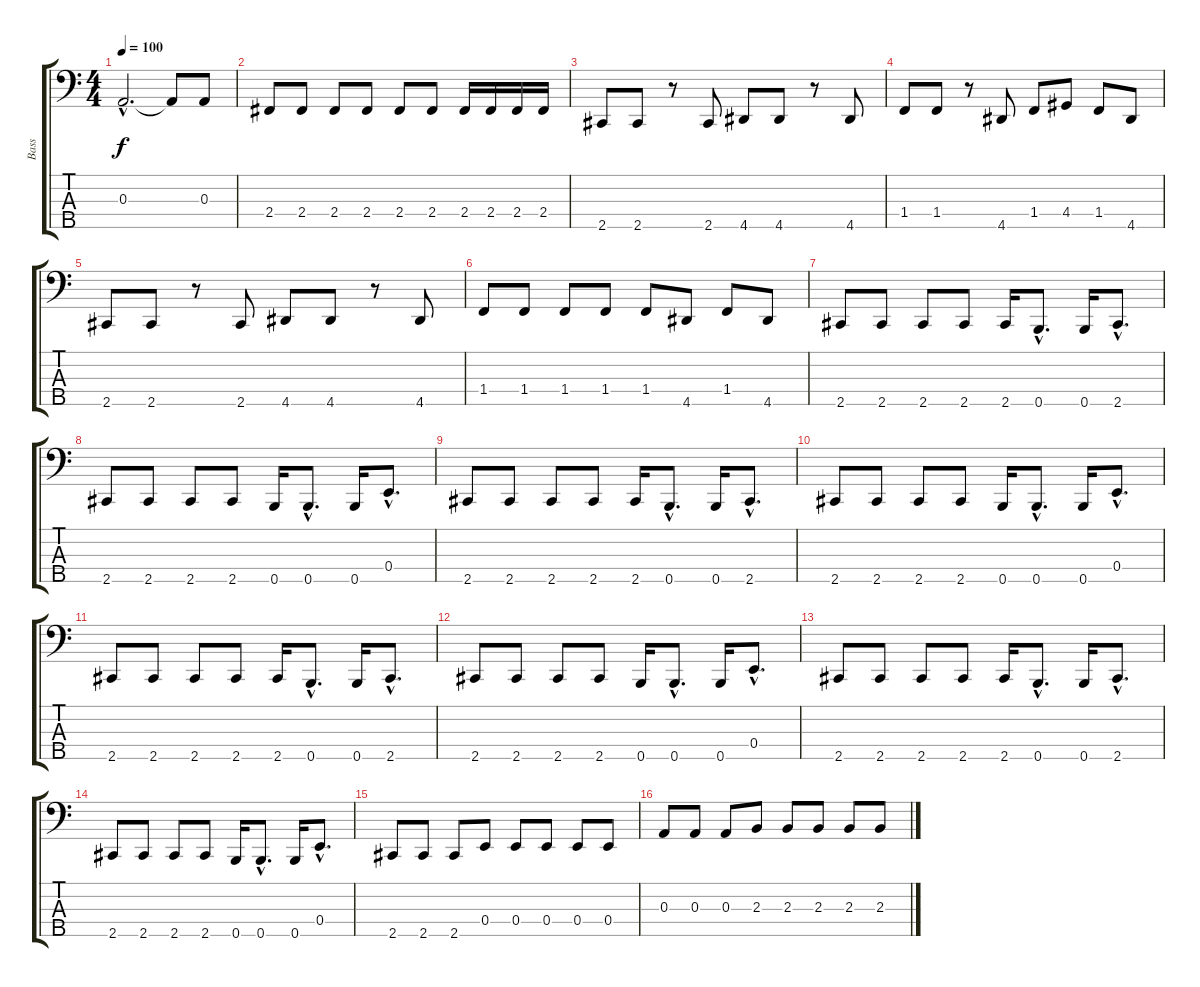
\track ("Bass" "Bass") {instrument electricbassfinger}
\staff {score tabs}
\tuning (G2 D2 A1 E1 B0) {hide}
\ts (4 4)
\tempo 100
\clef f4
\ks c
0.3{hac}.2{d dy f} 0.3{t}.8 0.3.8 |
2.4.8 2.4.8 2.4.8 2.4.8 2.4.8 2.4.8 2.4.16 2.4.16 2.4.16 2.4.16 |
2.5.8 2.5.8 r.8 2.5.8 4.5.8 4.5.8 r.8 4.5.8 |
1.4.8 1.4.8 r.8 4.5.8 1.4.8 4.4.8 1.4.8 4.5.8 |
2.5.8 2.5.8 r.8 2.5.8 4.5.8 4.5.8 r.8 4.5.8 |
1.4.8 1.4.8 1.4.8 1.4.8 1.4.8 4.5.8 1.4.8 4.5.8 |
2.5.8 2.5.8 2.5.8 2.5.8 2.5.16 0.5{hac}.8{d} 0.5.16 2.5{hac}.8{d} |
2.5.8 2.5.8 2.5.8 2.5.8 0.5.16 0.5{hac}.8{d} 0.5.16 0.4{hac}.8{d} |
2.5.8 2.5.8 2.5.8 2.5.8 2.5.16 0.5{hac}.8{d} 0.5.16 2.5{hac}.8{d} |
2.5.8 2.5.8 2.5.8 2.5.8 0.5.16 0.5{hac}.8{d} 0.5.16 0.4{hac}.8{d} |
2.5.8 2.5.8 2.5.8 2.5.8 2.5.16 0.5{hac}.8{d} 0.5.16 2.5{hac}.8{d} |
2.5.8 2.5.8 2.5.8 2.5.8 0.5.16 0.5{hac}.8{d} 0.5.16 0.4{hac}.8{d} |
2.5.8 2.5.8 2.5.8 2.5.8 2.5.16 0.5{hac}.8{d} 0.5.16 2.5{hac}.8{d} |
2.5.8 2.5.8 2.5.8 2.5.8 0.5.16 0.5{hac}.8{d} 0.5.16 0.4{hac}.8{d} |
2.5.8 2.5.8 2.5.8 0.4.8 0.4.8 0.4.8 0.4.8 0.4.8 |
0.3.8 0.3.8 0.3.8 2.3.8 2.3.8 2.3.8 2.3.8 2.3.8
